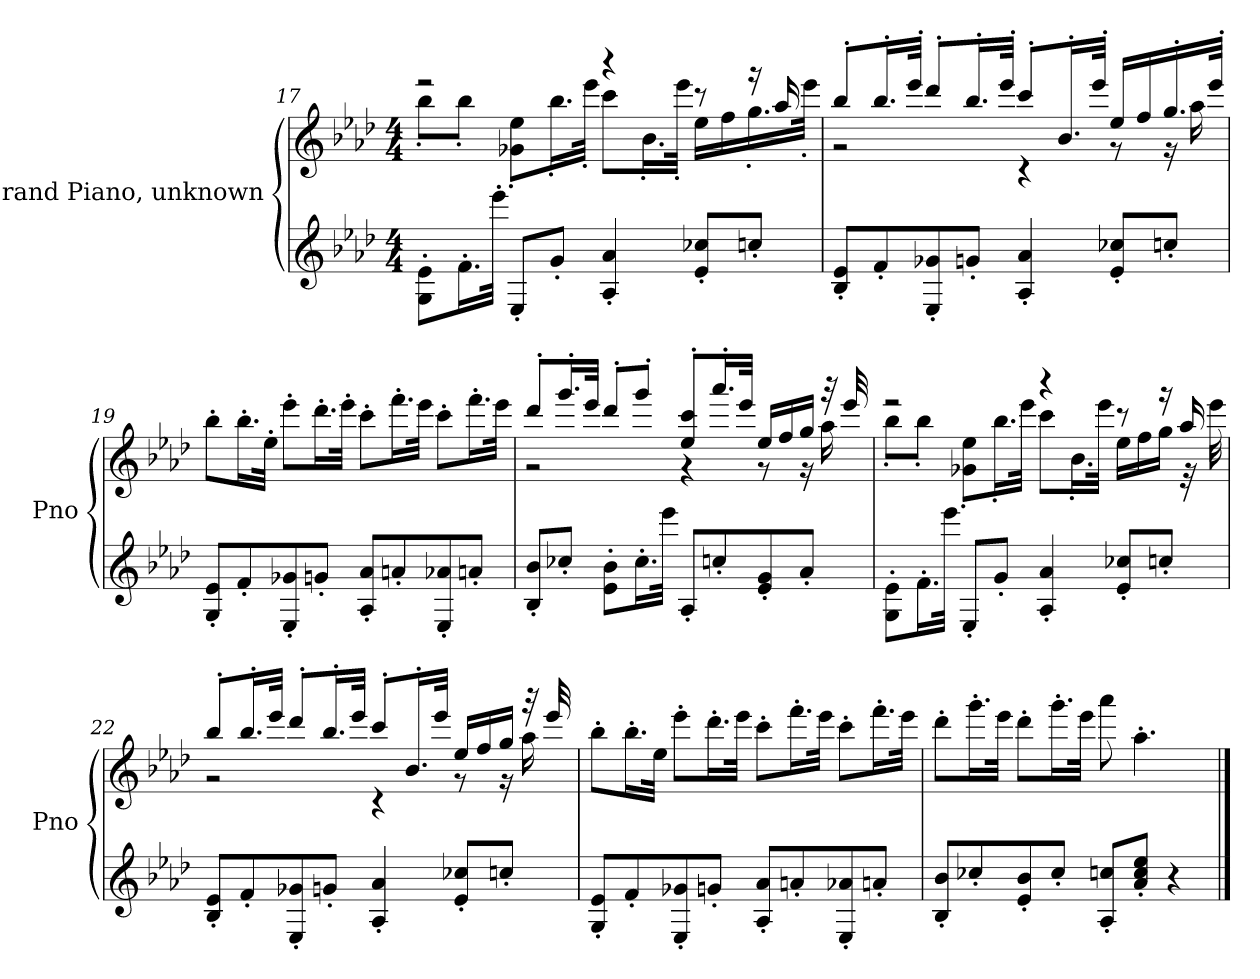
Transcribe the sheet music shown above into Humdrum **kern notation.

**kern	**kern
*part1	*part1
*staff2	*staff1
*I"Grand Piano, unknown	*
*I'Pno	*
*clefG2	*clefG2
*k[b-e-a-d-]	*k[b-e-a-d-]
*M4/4	*M4/4
=17	=17
*	*^
8G\' 8e-\'L	2r	8bb-'\L
16.f'\L	.	8bb-'\J
32eee-'\JJk	.	.
8E-'/L	.	8g-X\' 8ee-\'L
8g'/J	.	16.bb-'\L
.	.	32eee-'\JJk
4A-/' 4a-/'	4r	8ccc\L
.	.	16.b-'\L
.	.	32eee-'\JJk
8e-/' 8cc-X/'L	8r	16ee-\LL
.	.	16ff\
8ccn'/J	16r	16.gg'\
.	16aa-/	.
.	.	32eee-'\JJk
!!LO:LB:g=z	!!
=18	=18	=18
8B-/' 8e-/'L	8bb-'/L	2r
8f'/	16.bb-'/L	.
.	32eee-'/JJk	.
8E-/' 8g-X/'	8ddd-'/L	.
8gn'/J	16.bb-'/L	.
.	32eee-'/JJk	.
4A-/' 4a-/'	8ccc'/L	4r
.	16.b-'/L	.
.	32eee-'/JJk	.
8e-/' 8cc-X/'L	16ee-/LL	8r
.	16ff/	.
8ccn'/J	16.gg'/	16r
.	.	16aa-\
.	32eee-'/JJk	.
*	*v	*v
=19	=19
8G/' 8e-/'L	8bb-'\L
8f'/	16.bb-'\L
.	32ee-'\JJk
8E-/' 8g-X/'	8eee-'\L
8gn'/J	16.ddd-'\L
.	32eee-'\JJk
8A-/' 8a-/'L	8ccc'\L
8an'/	16.fff'\L
.	32eee-\JJk
8E-/' 8a-X/'	8ccc'\L
8an'/J	16.fff'\L
.	32eee-\JJk
!!LO:LB:g=z
=20	=20
*	*^
8B-/' 8b-/'L	8ddd-'/L	2r
8cc-X'/J	16.ggg'/L	.
.	32eee-/JJk	.
8e-\' 8b-\'L	8ddd-'/L	.
16.cc-'\L	8ggg'/J	.
32eee-\JJk	.	.
8A-'/L	8ee-/' 8ccc/'L	4r
8ccn'/	16.aaa-'/L	.
.	32eee-/JJk	.
8e-/' 8g/'	16ee-/LL	8r
.	16ff/	.
8a-'/J	16gg/JJ	16r
.	32r	16aa-\
.	32eee-/	.
=21	=21	=21
8G\' 8e-\'L	2r	8bb-'\L
16.f'\L	.	8bb-'\J
32eee-\JJk	.	.
8E-'/L	.	8g-X\' 8ee-\'L
8g'/J	.	16.bb-'\L
.	.	32eee-\JJk
4A-/' 4a-/'	4r	8ccc\L
.	.	16.b-'\L
.	.	32eee-\JJk
8e-/' 8cc-X/'L	8r	16ee-\LL
.	.	16ff\
8ccn'/J	16r	16gg\JJ
.	16aa-/	32r
.	.	32eee-\
!!LO:LB:g=z	!!
=22	=22	=22
8B-/' 8e-/'L	8bb-'/L	2r
8f'/	16.bb-'/L	.
.	32eee-/JJk	.
8E-/' 8g-X/'	8ddd-'/L	.
8gn'/J	16.bb-'/L	.
.	32eee-/JJk	.
4A-/' 4a-/'	8ccc'/L	4r
.	16.b-'/L	.
.	32eee-/JJk	.
8e-/' 8cc-X/'L	16ee-/LL	8r
.	16ff/	.
8ccn'/J	16gg/JJ	16r
.	32r	16aa-\
.	32eee-/	.
*	*v	*v
=23	=23
8G/' 8e-/'L	8bb-'\L
8f'/	16.bb-'\L
.	32ee-\JJk
8E-/' 8g-X/'	8eee-'\L
8gn'/J	16.ddd-'\L
.	32eee-\JJk
8A-/' 8a-/'L	8ccc'\L
8an'/	16.fff'\L
.	32eee-\JJk
8E-/' 8a-X/'	8ccc'\L
8an'/J	16.fff'\L
.	32eee-\JJk
!!LO:LB:g=z
=24	=24
8B-/' 8b-/'L	8ddd-'\L
8cc-X'/	16.ggg'\L
.	32eee-\JJk
8e-/' 8b-/'	8ddd-'\L
8cc-'/J	16.ggg'\L
.	32eee-\JJk
8A-/' 8ccn/'L	8aaa-\
8a-/' 8cc/' 8ee-/'J	4.aa-'\
4r	.
==	==
*-	*-
